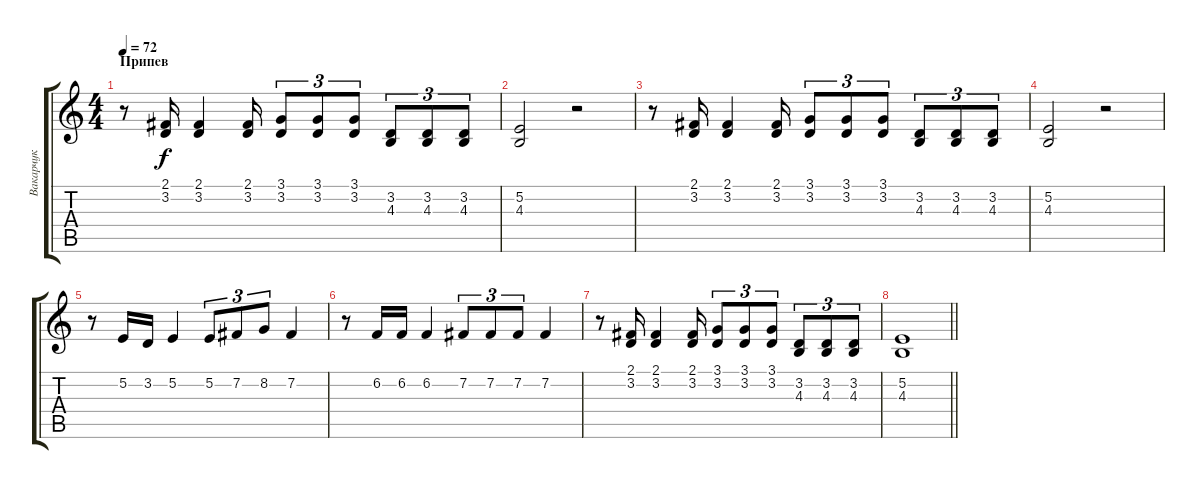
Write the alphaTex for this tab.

\track ("Вакарчук" "Вакарчук") {instrument tenorsax}
\staff {score tabs}
\tuning (E4 B3 G3 D3 A2 E2) {hide}
\ts (4 4)
\section ("" "Припев")
\tempo 72
\clef g2
\ks c
r.8{dy f} (2.1 3.2).16 (2.1 3.2).4 (2.1 3.2).16 (3.1 3.2).8{tu (3 2)} (3.1 3.2).8{tu (3 2)} (3.1 3.2).8{tu (3 2)} (3.2 4.3).8{tu (3 2)} (3.2 4.3).8{tu (3 2)} (3.2 4.3).8{tu (3 2)} |
(5.2 4.3).2 r.2 |
r.8 (2.1 3.2).16 (2.1 3.2).4 (2.1 3.2).16 (3.1 3.2).8{tu (3 2)} (3.1 3.2).8{tu (3 2)} (3.1 3.2).8{tu (3 2)} (3.2 4.3).8{tu (3 2)} (3.2 4.3).8{tu (3 2)} (3.2 4.3).8{tu (3 2)} |
(5.2 4.3).2 r.2 |
r.8 5.2.16 3.2.16 5.2.4 5.2.8{tu (3 2)} 7.2.8{tu (3 2)} 8.2.8{tu (3 2)} 7.2.4 |
r.8 6.2.16 6.2.16 6.2.4 7.2.8{tu (3 2)} 7.2.8{tu (3 2)} 7.2.8{tu (3 2)} 7.2.4 |
r.8 (2.1 3.2).16 (2.1 3.2).4 (2.1 3.2).16 (3.1 3.2).8{tu (3 2)} (3.1 3.2).8{tu (3 2)} (3.1 3.2).8{tu (3 2)} (3.2 4.3).8{tu (3 2)} (3.2 4.3).8{tu (3 2)} (3.2 4.3).8{tu (3 2)} |
\barLineRight lightlight
(5.2 4.3).1
